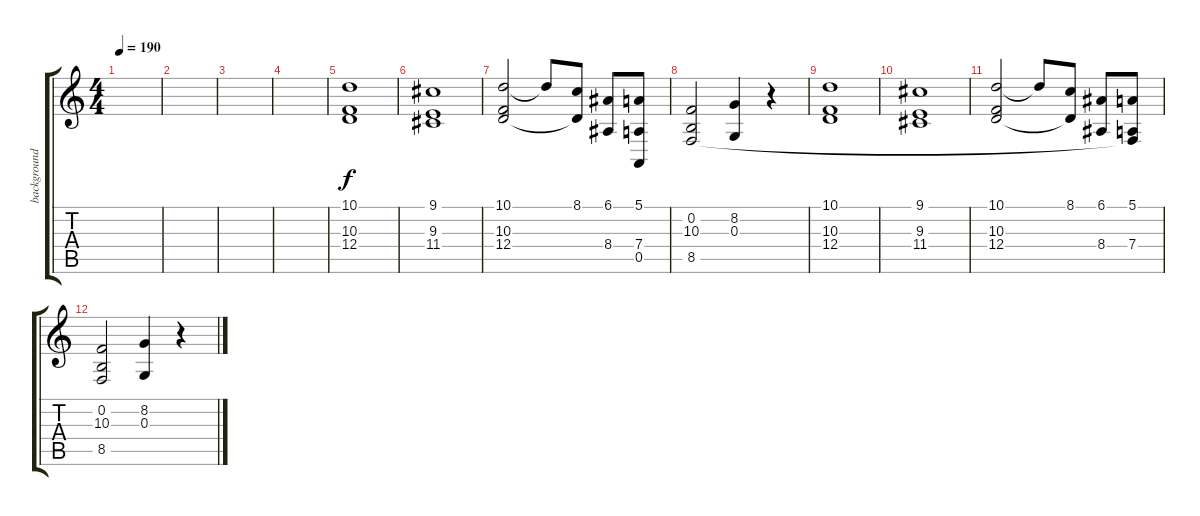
\track ("background vocals" "background") {instrument choiraahs}
\staff {score tabs}
\tuning (E4 B3 G3 D3 A2 E2) {hide}
\ts (4 4)
\tempo 190
\clef g2
\ks c
|
|
|
|
(10.1 10.3 12.4).1 |
(9.1 9.3 11.4).1 |
(10.1 10.3 12.4).2 10.1{t}.8 (8.1 12.4{t}).8 (6.1 8.4).8 (5.1 7.4 0.5).8 |
(0.2 10.3 8.5).2 (8.2 0.3).4 r.4 |
(10.1 10.3 12.4).1 |
(9.1 9.3 11.4).1 |
(10.1 10.3 12.4).2 10.1{t}.8 (8.1 12.4{t}).8 (6.1 8.4).8 (5.1 7.4 8.5{t}).8 |
(0.2 10.3 8.5).2 (8.2 0.3).4 r.4
